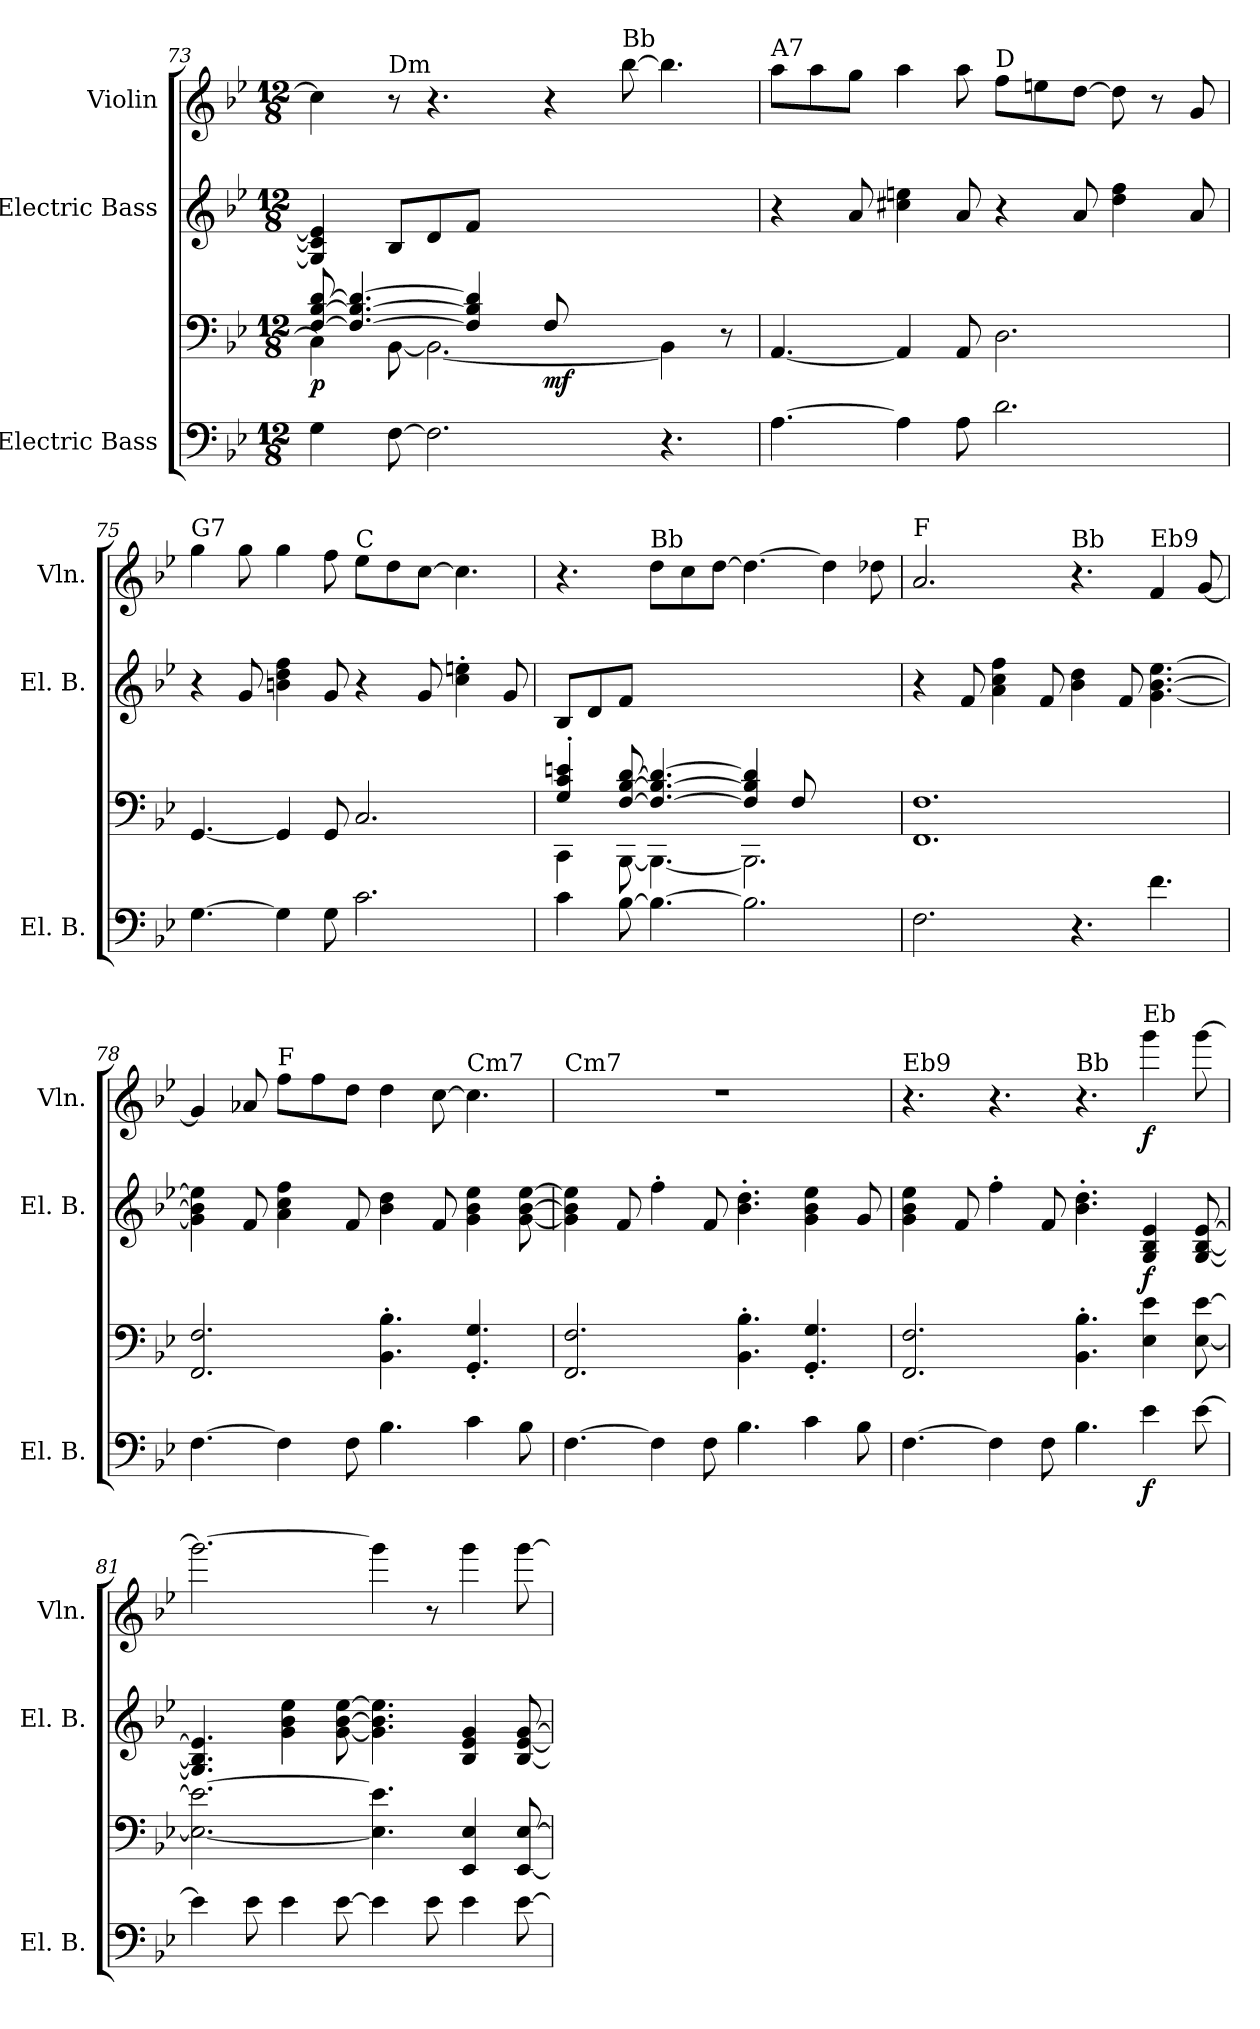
**kern	**kern	**dynam	**kern	**dynam	**kern	**dynam
*part3	*part3	*part3	*part2	*part2	*part1	*part1
*staff4	*staff3	*staff3/4	*staff2	*staff2	*staff1	*staff1
*I"Electric Bass	*	*	*I"Electric Bass	*	*I"Violin	*
*I'El. B.	*	*	*I'El. B.	*	*I'Vln.	*
*clefF4	*clefF4	*	*clefG2	*	*clefG2	*
*k[b-e-]	*k[b-e-]	*	*k[b-e-]	*	*k[b-e-]	*
*M12/8	*M12/8	*	*M12/8	*	*M12/8	*
=73	=73	=73	=73	=73	=73	=73
*	*^	*	*	*	*	*
!	!	!	!LO:DY:b	!	!	!	!
4G\	[8F/ [8B-/ [8d/	4C\]	p	4G]/ 4c]/ 4e]/	.	4cc\]	.
.	4.F_/ 4.B-_/ 4.d_/	.	.	.	.	.	.
!	!	!	!	!	!	!LO:TX:a:t=Dm	!
[8F\	.	[8BB-\	.	8B-/L	.	8r	.
2.F\]	.	2.BB-\_	.	8d/	.	4.r	.
.	4F]/ 4B-]/ 4d]/	.	.	8f/J	.	.	.
.	.	.	.	2..ryy	.	.	.
!	!	!	!LO:DY:b	!	!	!	!
.	(8F/	.	mf	.	.	4r	.
.	2ryy	.	.	.	.	.	.
!	!	!	!	!	!	!LO:TX:a:t=Bb	!
.	.	.	.	.	.	[8bb-\	.
4.r	.	4BB-\]	.	.	.	4.bb-\]	.
.	8ryy	8r	.	.	.	.	.
=74	=74	=74	=74	=74	=74	=74	=74
!	!	!	!	!	!	!LO:TX:a:t=A7	!
*	*v	*v	*	*	*	*	*
[4.A\	[4.AA/	.	4r	.	8aa\L	.
.	.	.	.	.	8aa\	.
.	.	.	8a/	.	8gg\J	.
4A\]	4AA/]	.	4cc#X\ 4een\	.	4aa\	.
8A\	8AA/	.	8a/	.	8aa\	.
!	!	!	!	!	!LO:TX:a:t=D	!
2.d\	2.D\	.	4r	.	8ff\L	.
.	.	.	.	.	8een\	.
.	.	.	8a/	.	[8dd\J	.
.	.	.	4dd\ 4ff\	.	8dd\]	.
.	.	.	.	.	8r	.
.	.	.	8a/	.	8g/	.
!!LO:PB:g=z
=75	=75	=75	=75	=75	=75	=75
!	!	!	!	!	!LO:TX:a:t=G7	!
[4.G\	[4.GG/	.	4r	.	4gg\	.
.	.	.	8g/	.	8gg\	.
4G\]	4GG/]	.	4bn\ 4dd\ 4ff\	.	4gg\	.
8G\	8GG/	.	8g/	.	8ff\	.
!	!	!	!	!	!LO:TX:a:t=C	!
2.c\	2.C/	.	4r	.	8ee-\L	.
.	.	.	.	.	8dd\	.
.	.	.	8g/	.	[8cc\J	.
.	.	.	4cc'\ 4een'\	.	4.cc\]	.
.	.	.	8g/	.	.	.
=76	=76	=76	=76	=76	=76	=76
*	*^	*	*	*	*	*
4c\	4G'/ 4c'/ 4en'/	4CC\	.	8B-/L	.	4.r	.
.	.	.	.	8d/	.	.	.
[8B-\	[8F/ [8B-/ [8d/	[8BBB-\	.	8f/J	.	.	.
!	!	!	!	!	!	!LO:TX:a:t=Bb	!
4.B-\_	4.F_/ 4.B-_/ 4.d_/	4.BBB-\_	.	1ryy	.	8dd\L	.
.	.	.	.	.	.	8cc\	.
.	.	.	.	.	.	[8dd\J	.
2.B-\]	4F]/ 4B-]/ 4d]/	2.BBB-\]	.	.	.	4.dd\_	.
.	(8F/	.	.	.	.	.	.
.	4.ryy	.	.	.	.	4dd\]	.
.	.	.	.	8ryy	.	8dd-X\	.
*	*v	*v	*	*	*	*	*
=77	=77	=77	=77	=77	=77	=77
!	!	!	!	!	!LO:TX:a:t=F	!
2.F\	1.FF 1.F	.	4r	.	2.a/	.
.	.	.	8f/	.	.	.
.	.	.	4a\ 4cc\ 4ff\	.	.	.
.	.	.	8f/	.	.	.
!	!	!	!	!	!LO:TX:a:t=Bb	!
4.r	.	.	4b-\ 4dd\	.	4.r	.
.	.	.	8f/	.	.	.
!	!	!	!	!	!LO:TX:a:t=Eb9	!
4.f\	.	.	[4.g\ [4.b-\ [4.ee-\	.	4f/	.
.	.	.	.	.	[8g/	.
=78	=78	=78	=78	=78	=78	=78
[4.F\	2.FF/ 2.F/	.	4g]\ 4b-]\ 4ee-]\	.	4g/]	.
.	.	.	8f/	.	8a-X/	.
!	!	!	!	!	!LO:TX:a:t=F	!
4F\]	.	.	4a\ 4cc\ 4ff\	.	8ff\L	.
.	.	.	.	.	8ff\	.
8F\	.	.	8f/	.	8dd\J	.
4.B-\	4.BB-'\ 4.B-'\	.	4b-\ 4dd\	.	4dd\	.
.	.	.	8f/	.	[8cc\	.
!	!	!	!	!	!LO:TX:a:t=Cm7	!
4c\	4.GG'/ 4.G'/	.	4g\ 4b-\ 4ee-\	.	4.cc\]	.
8B-\	.	.	[8g\ [8b-\ [8ee-\	.	.	.
=79	=79	=79	=79	=79	=79	=79
!	!	!	!	!	!LO:TX:a:t=Cm7	!
[4.F\	2.FF/ 2.F/	.	4g]\ 4b-]\ 4ee-]\	.	1.r	.
.	.	.	8f/	.	.	.
4F\]	.	.	4ff'\	.	.	.
8F\	.	.	8f/	.	.	.
4.B-\	4.BB-'\ 4.B-'\	.	4.b-'\ 4.dd'\	.	.	.
4c\	4.GG'/ 4.G'/	.	4g\ 4b-\ 4ee-\	.	.	.
8B-\	.	.	8g/	.	.	.
=80	=80	=80	=80	=80	=80	=80
!	!	!	!	!	!LO:TX:a:t=Eb9	!
[4.F\	2.FF/ 2.F/	.	4g\ 4b-\ 4ee-\	.	4.r	.
.	.	.	8f/	.	.	.
4F\]	.	.	4ff'\	.	4.r	.
8F\	.	.	8f/	.	.	.
!	!	!	!	!	!LO:TX:a:t=Bb	!
4.B-\	4.BB-'\ 4.B-'\	.	4.b-'\ 4.dd'\	.	4.r	.
!	!	!	!	!	!LO:TX:a:t=Eb	!
!	!	!LO:DY:b=2	!	!LO:DY:b	!	!LO:DY:b
4e-\	4E-\ 4e-\	f	4G/ 4B-/ 4e-/	f	4ggg\	f
[8e-\	[8E-\ [8e-\	.	[8G/ [8B-/ [8e-/	.	[8ggg\	.
!!LO:LB:g=z
=81	=81	=81	=81	=81	=81	=81
4e-\]	2.E-_\ 2.e-_\	.	4.G]/ 4.B-]/ 4.e-]/	.	2.ggg\_	.
8e-\	.	.	.	.	.	.
4e-\	.	.	4g\ 4b-\ 4ee-\	.	.	.
[8e-\	.	.	[8g\ [8b-\ [8ee-\	.	.	.
4e-\]	4.E-]\ 4.e-]\	.	4.g]\ 4.b-]\ 4.ee-]\	.	4ggg\]	.
8e-\	.	.	.	.	8r	.
4e-\	4EE-/ 4E-/	.	4B-/ 4e-/ 4g/	.	4ggg\	.
[8e-\	[8EE-/ [8E-/	.	[8B-/ [8e-/ [8g/	.	[8ggg\	.
=	=	=	=	=	=	=
*-	*-	*-	*-	*-	*-	*-
